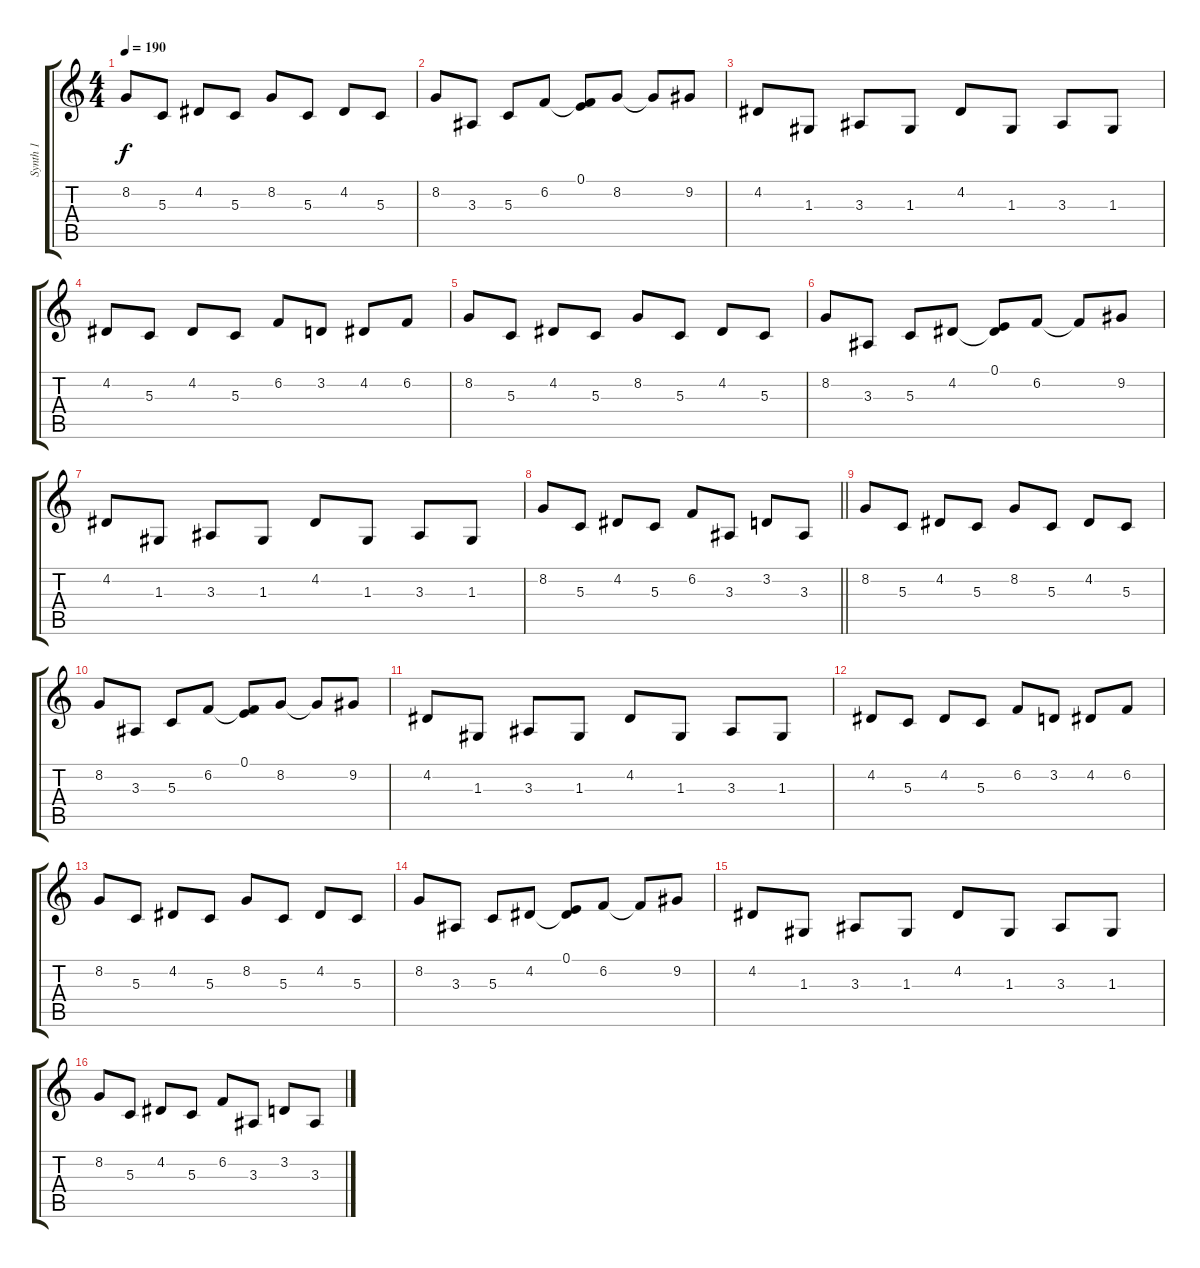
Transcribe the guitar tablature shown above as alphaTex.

\track ("Synth 1" "Synth 1") {instrument lead2sawtooth}
\staff {score tabs}
\tuning (E4 B3 G3 D3 A2 E2) {hide}
\ts (4 4)
\tempo 190
\clef g2
\ks c
8.2.8{dy f} 5.3.8 4.2.8 5.3.8 8.2.8 5.3.8 4.2.8 5.3.8 |
8.2.8 3.3.8 5.3.8 6.2.8 (0.1 6.2{t}).8 8.2.8 8.2{t}.8 9.2.8 |
4.2.8 1.3.8 3.3.8 1.3.8 4.2.8 1.3.8 3.3.8 1.3.8 |
4.2.8 5.3.8 4.2.8 5.3.8 6.2.8 3.2.8 4.2.8 6.2.8 |
8.2.8 5.3.8 4.2.8 5.3.8 8.2.8 5.3.8 4.2.8 5.3.8 |
8.2.8 3.3.8 5.3.8 4.2.8 (0.1 4.2{t}).8 6.2.8 6.2{t}.8 9.2.8 |
4.2.8 1.3.8 3.3.8 1.3.8 4.2.8 1.3.8 3.3.8 1.3.8 |
\barLineRight lightlight
8.2.8 5.3.8 4.2.8 5.3.8 6.2.8 3.3.8 3.2.8 3.3.8 |
8.2.8 5.3.8 4.2.8 5.3.8 8.2.8 5.3.8 4.2.8 5.3.8 |
8.2.8 3.3.8 5.3.8 6.2.8 (0.1 6.2{t}).8 8.2.8 8.2{t}.8 9.2.8 |
4.2.8 1.3.8 3.3.8 1.3.8 4.2.8 1.3.8 3.3.8 1.3.8 |
4.2.8 5.3.8 4.2.8 5.3.8 6.2.8 3.2.8 4.2.8 6.2.8 |
8.2.8 5.3.8 4.2.8 5.3.8 8.2.8 5.3.8 4.2.8 5.3.8 |
8.2.8 3.3.8 5.3.8 4.2.8 (0.1 4.2{t}).8 6.2.8 6.2{t}.8 9.2.8 |
4.2.8 1.3.8 3.3.8 1.3.8 4.2.8 1.3.8 3.3.8 1.3.8 |
8.2.8 5.3.8 4.2.8 5.3.8 6.2.8 3.3.8 3.2.8 3.3.8
